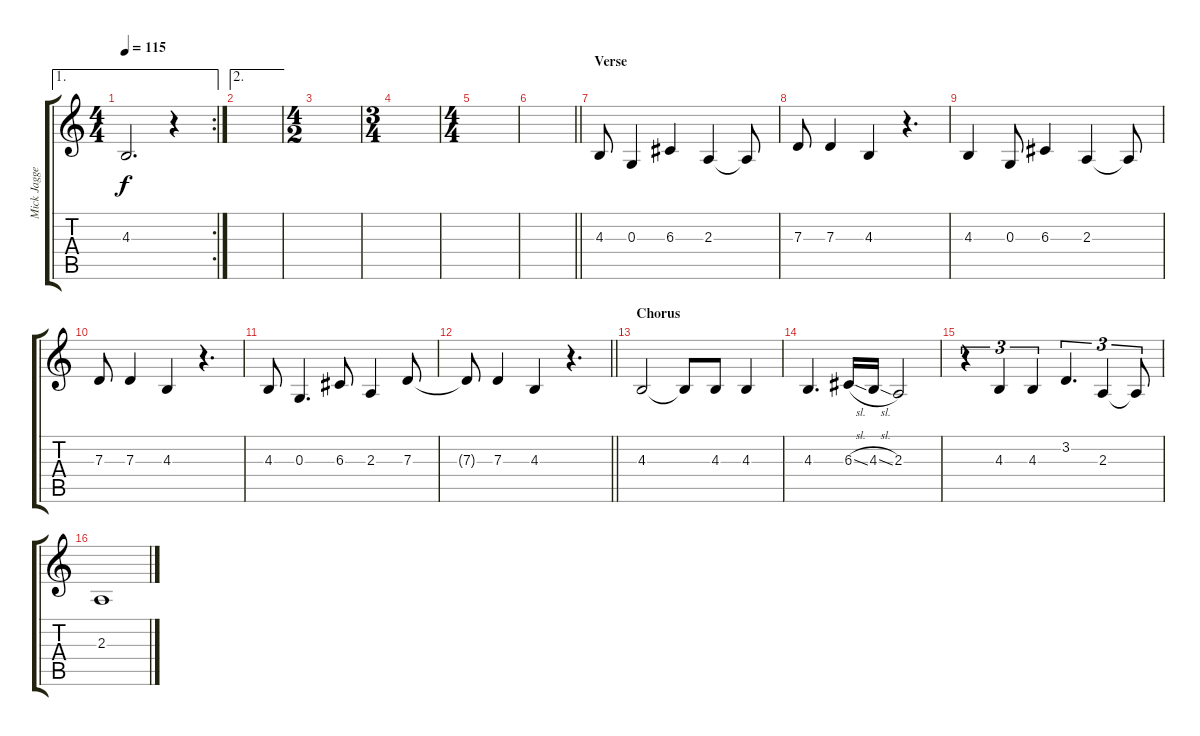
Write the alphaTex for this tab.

\track ("Mick Jagger" "Mick Jagge") {instrument trombone}
\staff {score tabs}
\tuning (E4 B3 G3 D3 A2 E2) {hide}
\ae 1
\rc 2
\ts (4 4)
\tempo 115
\clef g2
\ks c
4.3.2{d dy f} r.4 |
\ae 2
|
\ts (4 2)
|
\ts (3 4)
|
\ts (4 4)
|
\barLineRight lightlight
|
\section ("" "Verse")
4.3.8 0.3.4 6.3.4 2.3.4 2.3{t}.8 |
7.3.8 7.3.4 4.3.4 r.4{d} |
4.3.4 0.3.8 6.3.4 2.3.4 2.3{t}.8 |
7.3.8 7.3.4 4.3.4 r.4{d} |
4.3.8 0.3.4{d} 6.3.8 2.3.4 7.3.8 |
\barLineRight lightlight
7.3{t}.8 7.3.4 4.3.4 r.4{d} |
\section ("" "Chorus")
4.3.2 4.3{t}.8 4.3.8 4.3.4 |
4.3.4{d} 6.3{sl}.16 4.3{sl}.16 2.3.2 |
r.4{tu (3 2)} 4.3.4{tu (3 2)} 4.3.4{tu (3 2)} 3.2.4{d tu (3 2)} 2.3.4{tu (3 2)} 2.3{t}.8{tu (3 2)} |
2.3.1
